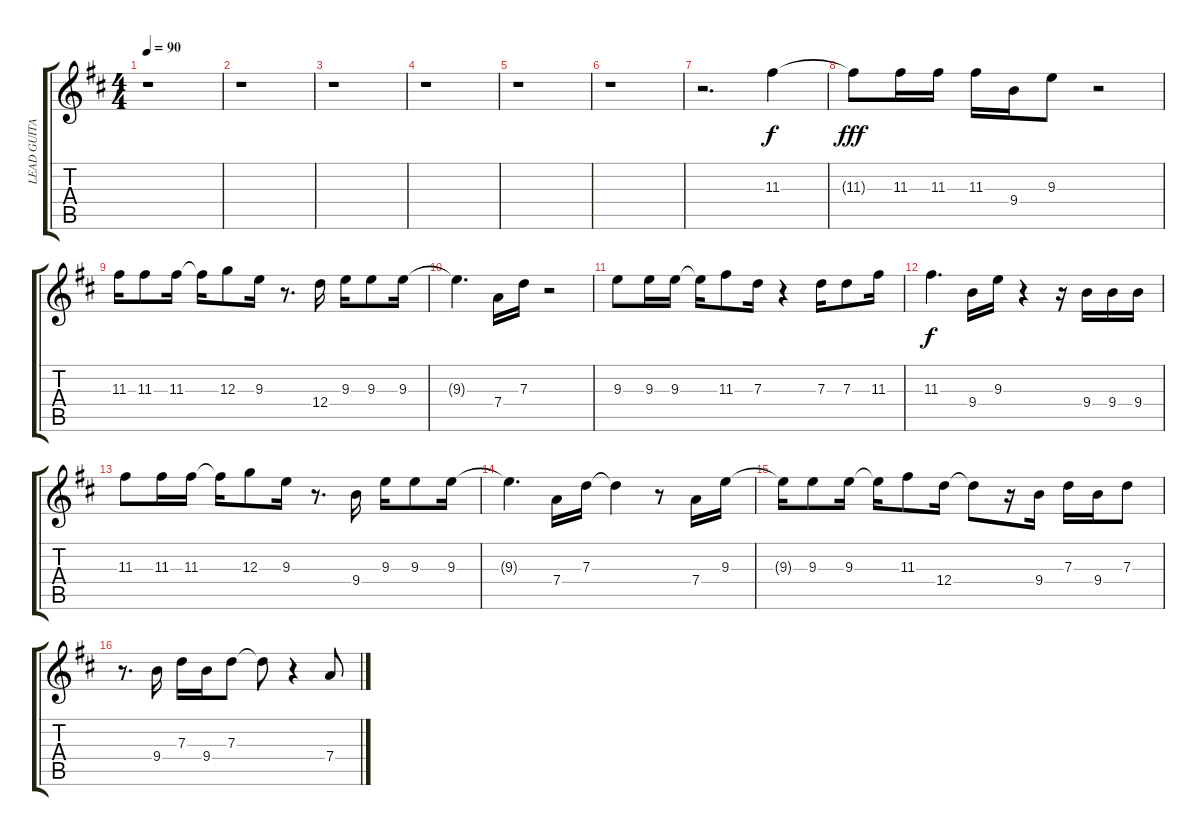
\track ("LEAD GUITAR" "LEAD GUITA") {instrument distortionguitar}
\staff {score tabs}
\tuning (E4 B3 G3 D3 A2 E2) {hide}
\ts (4 4)
\tempo 90
\clef g2
\ks d
r.1{dy f} |
r.1 |
r.1 |
r.1 |
r.1 |
r.1 |
r.2{d} 11.3.4 |
11.3{t}.8{dy fff} 11.3.16 11.3.16 11.3.16 9.4.16 9.3.8 r.2 |
11.3.16 11.3.8 11.3.16 11.3{t}.16 12.3.8 9.3.16 r.8{d} 12.4.16 9.3.16 9.3.8 9.3.16 |
9.3{t}.4{d} 7.4.16 7.3.16 r.2 |
9.3.8 9.3.16 9.3.16 9.3{t}.16 11.3.8 7.3.16 r.4 7.3.16 7.3.8 11.3.16 |
11.3.4{d dy f} 9.4.16 9.3.16 r.4 r.16 9.4.16 9.4.16 9.4.16 |
11.3.8 11.3.16 11.3.16 11.3{t}.16 12.3.8 9.3.16 r.8{d} 9.4.16 9.3.16 9.3.8 9.3.16 |
9.3{t}.4{d} 7.4.16 7.3.16 7.3{t}.4 r.8 7.4.16 9.3.16 |
9.3{t}.16 9.3.8 9.3.16 9.3{t}.16 11.3.8 12.4.16 12.4{t}.8 r.16 9.4.16 7.3.16 9.4.16 7.3.8 |
r.8{d} 9.4.16 7.3.16 9.4.16 7.3.8 7.3{t}.8 r.4 7.4.8
